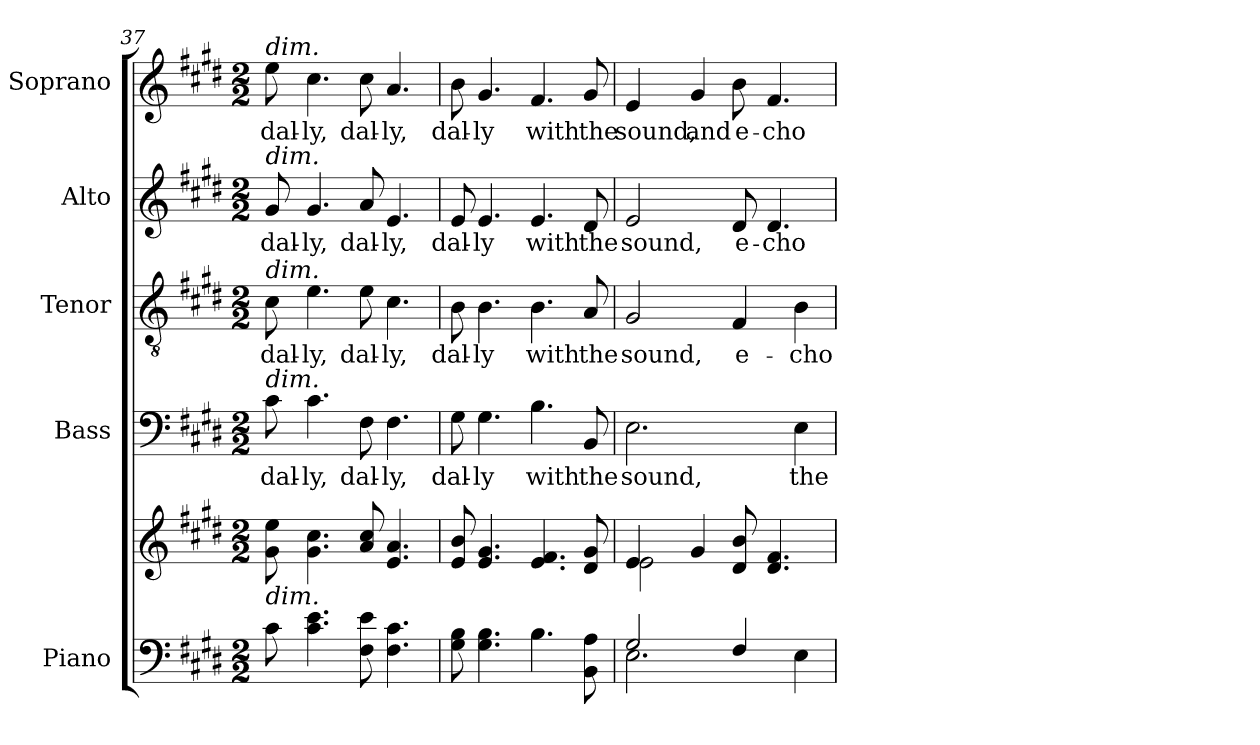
**kern	**kern	**kern	**text	**kern	**text	**kern	**text	**kern	**text
*part5	*part5	*part4	*part4	*part3	*part3	*part2	*part2	*part1	*part1
*staff6	*staff5	*staff4	*staff4	*staff3	*staff3	*staff2	*staff2	*staff1	*staff1
*I"Piano	*	*I"Bass	*	*I"Tenor	*	*I"Alto	*	*I"Soprano	*
*I'Pno.	*	*I'B.	*	*I'T.	*	*I'A.	*	*I'S.	*
*clefF4	*clefG2	*clefF4	*	*clefGv2	*	*clefG2	*	*clefG2	*
*	*	*	*	*ITrd7c12	*	*	*	*	*
*k[f#c#g#d#]	*k[f#c#g#d#]	*k[f#c#g#d#]	*	*k[f#c#g#d#]	*	*k[f#c#g#d#]	*	*k[f#c#g#d#]	*
*E:	*E:	*E:	*	*E:	*	*E:	*	*E:	*
*M2/2	*M2/2	*M2/2	*	*M2/2	*	*M2/2	*	*M2/2	*
=37	=37	=37	=37	=37	=37	=37	=37	=37	=37
!	!	!	!LO:LY:b:color=#000000	!	!	!	!	!	!
!	!	!	!	!	!LO:LY:b:color=#000000	!	!	!	!
!	!	!	!	!	!	!	!LO:LY:b:color=#000000	!	!
!	!	!	!	!	!	!	!	!LO:TX:a:i:t=dim.	!
!	!	!	!	!	!	!LO:TX:a:i:t=dim.	!	!	!
!	!	!	!	!LO:TX:a:i:t=dim.	!	!	!	!	!
!	!	!LO:TX:a:i:t=dim.	!	!	!	!	!	!	!
!LO:TX:a:i:t=dim.	!	!	!	!	!	!	!	!	!
!	!	!	!	!	!	!	!	!	!LO:LY:b:color=#000000
8c#i\	8g#i\ 8eei	8c#i\	dal-	8C#i\	dal-	8g#i/	dal-	8eei\	dal-
!	!	!	!LO:LY:b:color=#000000	!	!	!	!	!	!
!	!	!	!	!	!LO:LY:b:color=#000000	!	!	!	!
!	!	!	!	!	!	!	!LO:LY:b:color=#000000	!	!
!	!	!	!	!	!	!	!	!	!LO:LY:b:color=#000000
4.c#i\ 4.ei	4.g#i\ 4.cc#i	4.c#i\	-ly,	4.Ei\	-ly,	4.g#i/	-ly,	4.cc#i\	-ly,
!	!	!	!LO:LY:b:color=#000000	!	!	!	!	!	!
!	!	!	!	!	!LO:LY:b:color=#000000	!	!	!	!
!	!	!	!	!	!	!	!LO:LY:b:color=#000000	!	!
!	!	!	!	!	!	!	!	!	!LO:LY:b:color=#000000
8F#i\ 8ei	8ai/ 8cc#i	8F#i\	dal-	8Ei\	dal-	8ai/	dal-	8cc#i\	dal-
!	!	!	!LO:LY:b:color=#000000	!	!	!	!	!	!
!	!	!	!	!	!LO:LY:b:color=#000000	!	!	!	!
!	!	!	!	!	!	!	!LO:LY:b:color=#000000	!	!
!	!	!	!	!	!	!	!	!	!LO:LY:b:color=#000000
4.F#i\ 4.c#i	4.ei/ 4.ai	4.F#i\	-ly,	4.C#i\	-ly,	4.ei/	-ly,	4.ai/	-ly,
=38	=38	=38	=38	=38	=38	=38	=38	=38	=38
!	!	!	!LO:LY:b:color=#000000	!	!	!	!	!	!
!	!	!	!	!	!LO:LY:b:color=#000000	!	!	!	!
!	!	!	!	!	!	!	!LO:LY:b:color=#000000	!	!
!	!	!	!	!	!	!	!	!	!LO:LY:b:color=#000000
8G#i\ 8Bi	8ei/ 8bi	8G#i\	dal-	8BBi\	dal-	8ei/	dal-	8bi\	dal-
!	!	!	!LO:LY:b:color=#000000	!	!	!	!	!	!
!	!	!	!	!	!LO:LY:b:color=#000000	!	!	!	!
!	!	!	!	!	!	!	!LO:LY:b:color=#000000	!	!
!	!	!	!	!	!	!	!	!	!LO:LY:b:color=#000000
4.G#i\ 4.Bi	4.ei/ 4.g#i	4.G#i\	-ly	4.BBi\	-ly	4.ei/	-ly	4.g#i/	-ly
!	!	!	!LO:LY:b:color=#000000	!	!	!	!	!	!
!	!	!	!	!	!LO:LY:b:color=#000000	!	!	!	!
!	!	!	!	!	!	!	!LO:LY:b:color=#000000	!	!
!	!	!	!	!	!	!	!	!	!LO:LY:b:color=#000000
4.Bi\	4.ei/ 4.f#i	4.Bi\	with	4.BBi\	with	4.ei/	with	4.f#i/	with
!	!	!	!LO:LY:b:color=#000000	!	!	!	!	!	!
!	!	!	!	!	!LO:LY:b:color=#000000	!	!	!	!
!	!	!	!	!	!	!	!LO:LY:b:color=#000000	!	!
!	!	!	!	!	!	!	!	!	!LO:LY:b:color=#000000
8BBi\ 8Ai	8d#i/ 8g#i	8BBi/	the	8AAi/	the	8d#i/	the	8g#i/	the
=39	=39	=39	=39	=39	=39	=39	=39	=39	=39
*^	*^	*	*	*	*	*	*	*	*
!	!	!	!	!	!LO:LY:b:color=#000000	!	!	!	!	!	!
!	!	!	!	!	!	!	!LO:LY:b:color=#000000	!	!	!	!
!	!	!	!	!	!	!	!	!	!LO:LY:b:color=#000000	!	!
!	!	!	!	!	!	!	!	!	!	!	!LO:LY:b:color=#000000
2G#i/	2.Ei\	4ei/	2ei\	2.Ei\	sound,	2GG#i/	sound,	2ei/	sound,	4ei/	sound,
!	!	!	!	!	!	!	!	!	!	!	!LO:LY:b:color=#000000
.	.	4g#i/	.	.	.	.	.	.	.	4g#i/	and
!	!	!	!	!	!	!	!LO:LY:b:color=#000000	!	!	!	!
!	!	!	!	!	!	!	!	!	!LO:LY:b:color=#000000	!	!
!	!	!	!	!	!	!	!	!	!	!	!LO:LY:b:color=#000000
4F#i/	.	8d#i/ 8bi	2ryy	.	.	4FF#i/	e-	8d#i/	e-	8bi\	e-
!	!	!	!	!	!	!	!	!	!LO:LY:b:color=#000000	!	!
!	!	!	!	!	!	!	!	!	!	!	!LO:LY:b:color=#000000
.	.	4.d#i/ 4.f#i	.	.	.	.	.	4.d#i/	-cho	4.f#i/	-cho
!	!	!	!	!	!LO:LY:b:color=#000000	!	!	!	!	!	!
!	!	!	!	!	!	!	!LO:LY:b:color=#000000	!	!	!	!
4ryy	4Ei\	.	.	4Ei\	the	4BBi\	-cho	.	.	.	.
*v	*v	*	*	*	*	*	*	*	*	*	*
*	*v	*v	*	*	*	*	*	*	*	*
=	=	=	=	=	=	=	=	=	=
*-	*-	*-	*-	*-	*-	*-	*-	*-	*-
